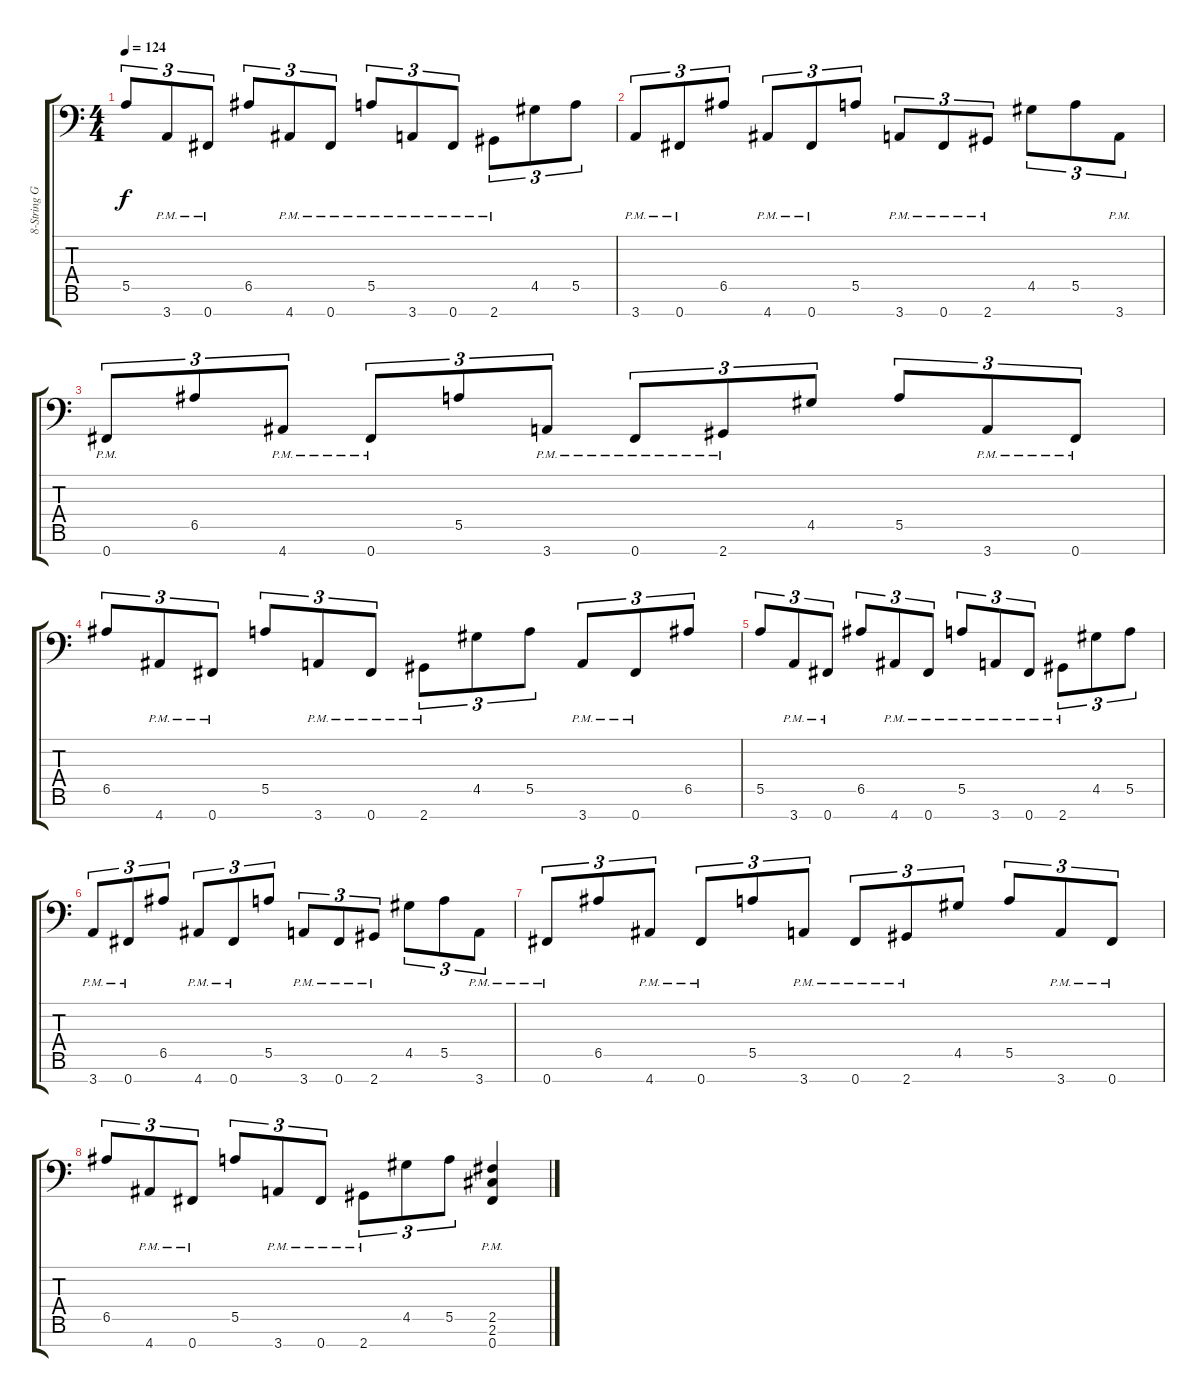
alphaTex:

\track ("8-String Guitar (Low 7) 1" "8-String G") {instrument distortionguitar}
\staff {score tabs}
\tuning (B3 G3 D3 A2 E2 B1 Gb1) {hide}
\ts (4 4)
\tempo 124
\clef f4
\ks c
5.5.8{tu (3 2) dy f instrument distortionguitar} 3.7{pm}.8{tu (3 2)} 0.7{pm}.8{tu (3 2)} 6.5.8{tu (3 2)} 4.7{pm}.8{tu (3 2)} 0.7{pm}.8{tu (3 2)} 5.5{pm}.8{tu (3 2)} 3.7{pm}.8{tu (3 2)} 0.7{pm}.8{tu (3 2)} 2.7{pm}.8{tu (3 2)} 4.5.8{tu (3 2)} 5.5.8{tu (3 2)} |
3.7{pm}.8{tu (3 2)} 0.7{pm}.8{tu (3 2)} 6.5.8{tu (3 2)} 4.7{pm}.8{tu (3 2)} 0.7{pm}.8{tu (3 2)} 5.5.8{tu (3 2)} 3.7{pm}.8{tu (3 2)} 0.7{pm}.8{tu (3 2)} 2.7{pm}.8{tu (3 2)} 4.5.8{tu (3 2)} 5.5.8{tu (3 2)} 3.7{pm}.8{tu (3 2)} |
0.7{pm}.8{tu (3 2)} 6.5.8{tu (3 2)} 4.7{pm}.8{tu (3 2)} 0.7{pm}.8{tu (3 2)} 5.5.8{tu (3 2)} 3.7{pm}.8{tu (3 2)} 0.7{pm}.8{tu (3 2)} 2.7{pm}.8{tu (3 2)} 4.5.8{tu (3 2)} 5.5.8{tu (3 2)} 3.7{pm}.8{tu (3 2)} 0.7{pm}.8{tu (3 2)} |
6.5.8{tu (3 2)} 4.7{pm}.8{tu (3 2)} 0.7{pm}.8{tu (3 2)} 5.5.8{tu (3 2)} 3.7{pm}.8{tu (3 2)} 0.7{pm}.8{tu (3 2)} 2.7{pm}.8{tu (3 2)} 4.5.8{tu (3 2)} 5.5.8{tu (3 2)} 3.7{pm}.8{tu (3 2)} 0.7{pm}.8{tu (3 2)} 6.5.8{tu (3 2)} |
5.5.8{tu (3 2)} 3.7{pm}.8{tu (3 2)} 0.7{pm}.8{tu (3 2)} 6.5.8{tu (3 2)} 4.7{pm}.8{tu (3 2)} 0.7{pm}.8{tu (3 2)} 5.5{pm}.8{tu (3 2)} 3.7{pm}.8{tu (3 2)} 0.7{pm}.8{tu (3 2)} 2.7{pm}.8{tu (3 2)} 4.5.8{tu (3 2)} 5.5.8{tu (3 2)} |
3.7{pm}.8{tu (3 2)} 0.7{pm}.8{tu (3 2)} 6.5.8{tu (3 2)} 4.7{pm}.8{tu (3 2)} 0.7{pm}.8{tu (3 2)} 5.5.8{tu (3 2)} 3.7{pm}.8{tu (3 2)} 0.7{pm}.8{tu (3 2)} 2.7{pm}.8{tu (3 2)} 4.5.8{tu (3 2)} 5.5.8{tu (3 2)} 3.7{pm}.8{tu (3 2)} |
0.7{pm}.8{tu (3 2)} 6.5.8{tu (3 2)} 4.7{pm}.8{tu (3 2)} 0.7{pm}.8{tu (3 2)} 5.5.8{tu (3 2)} 3.7{pm}.8{tu (3 2)} 0.7{pm}.8{tu (3 2)} 2.7{pm}.8{tu (3 2)} 4.5.8{tu (3 2)} 5.5.8{tu (3 2)} 3.7{pm}.8{tu (3 2)} 0.7{pm}.8{tu (3 2)} |
6.5.8{tu (3 2)} 4.7{pm}.8{tu (3 2)} 0.7{pm}.8{tu (3 2)} 5.5.8{tu (3 2)} 3.7{pm}.8{tu (3 2)} 0.7{pm}.8{tu (3 2)} 2.7{pm}.8{tu (3 2)} 4.5.8{tu (3 2)} 5.5.8{tu (3 2)} (2.5{pm} 2.6{pm} 0.7{pm}).4
